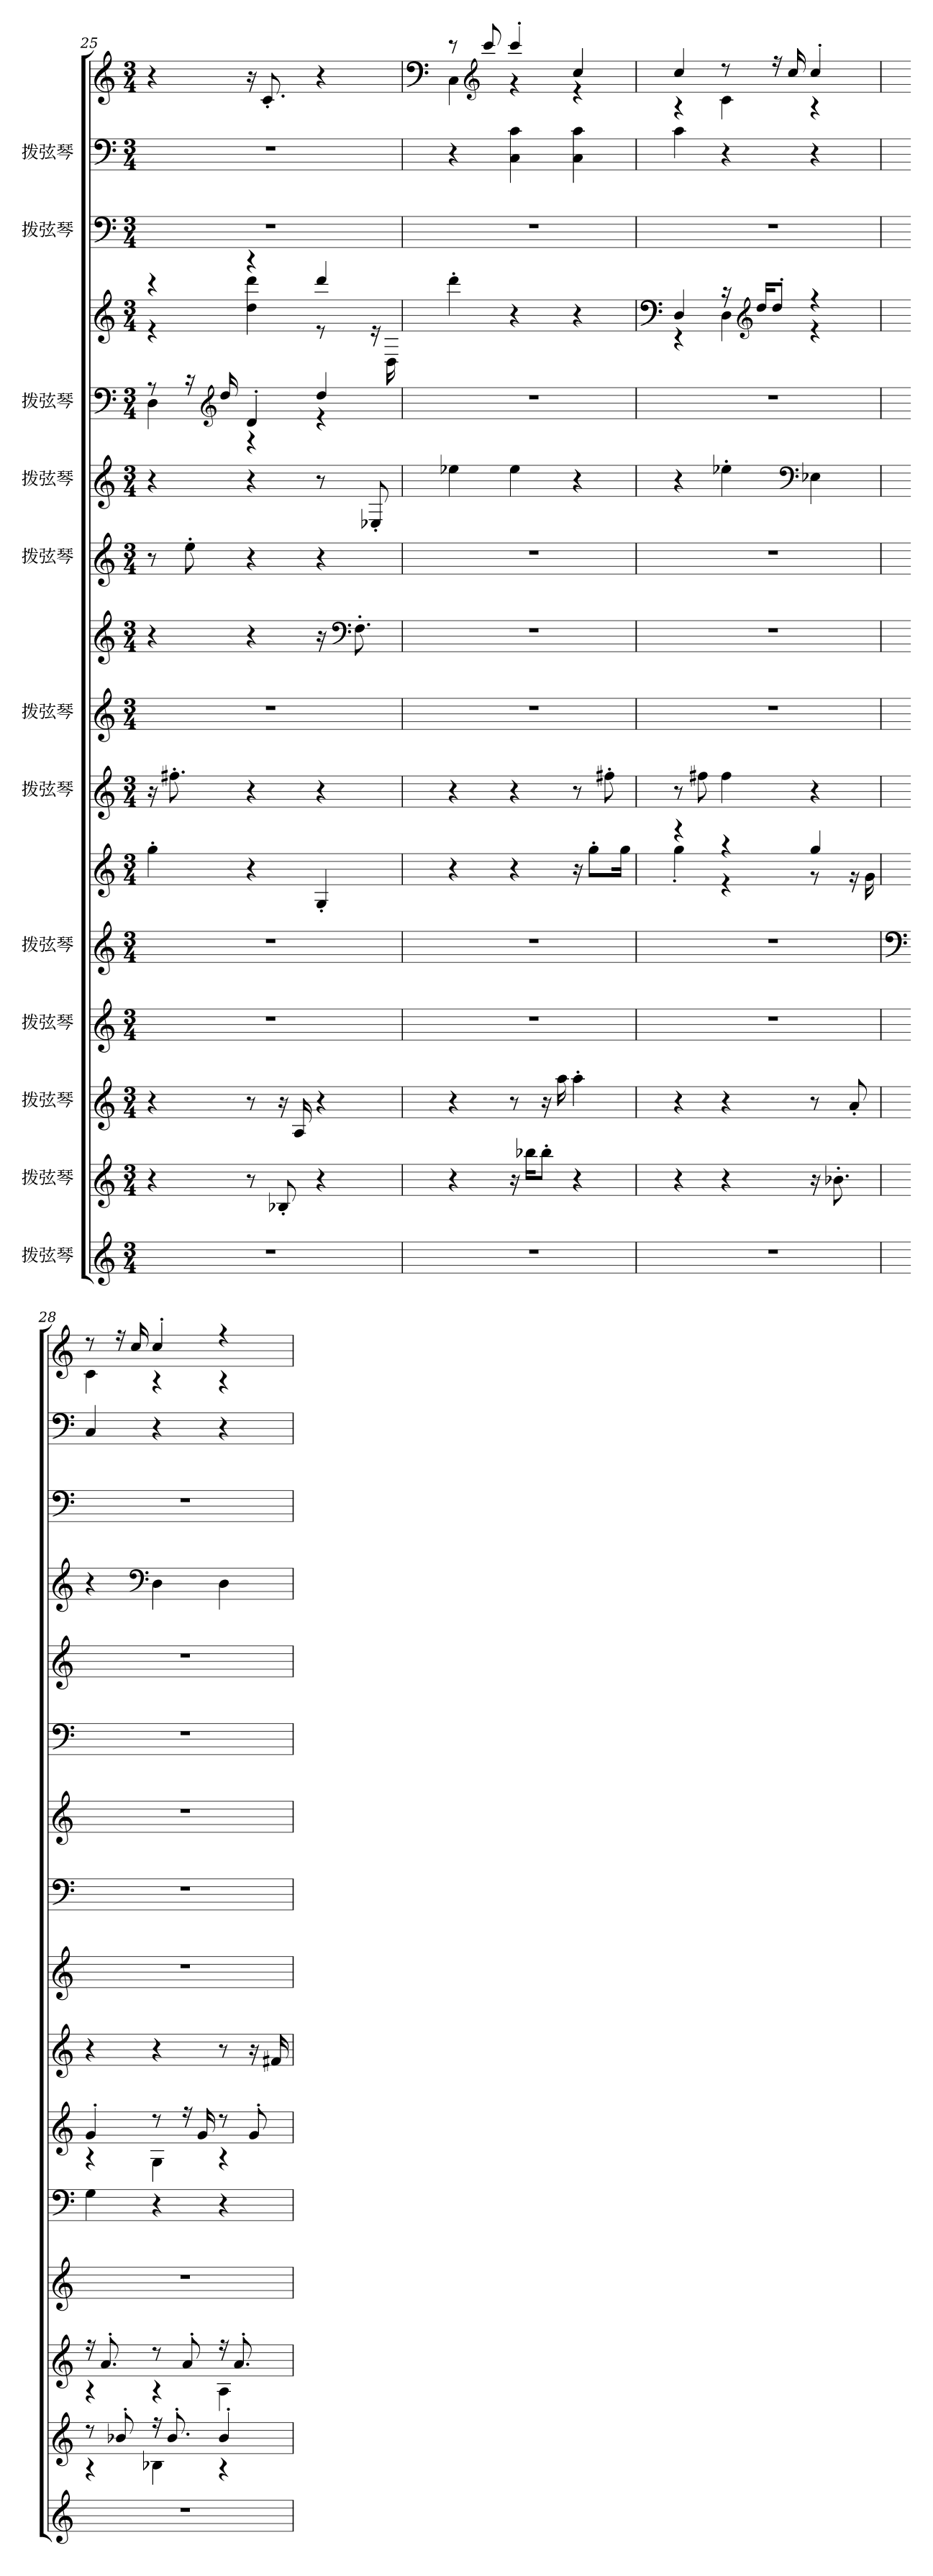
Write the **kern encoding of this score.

**kern	**kern	**kern	**kern	**kern	**kern	**kern	**kern	**kern	**kern	**kern	**kern	**kern	**kern	**kern	**kern
*part12	*part11	*part10	*part9	*part8	*part8	*part7	*part6	*part6	*part5	*part4	*part3	*part3	*part2	*part1	*part1
*staff16	*staff15	*staff14	*staff13	*staff12	*staff11	*staff10	*staff9	*staff8	*staff7	*staff6	*staff5	*staff4	*staff3	*staff2	*staff1
*I"拨弦琴	*I"拨弦琴	*I"拨弦琴	*I"拨弦琴	*I"拨弦琴	*	*I"拨弦琴	*I"拨弦琴	*	*I"拨弦琴	*I"拨弦琴	*I"拨弦琴	*	*I"拨弦琴	*I"拨弦琴	*
*clefG2	*clefG2	*clefG2	*clefG2	*clefG2	*clefG2	*clefG2	*clefG2	*clefG2	*clefG2	*clefG2	*clefF4	*clefG2	*clefF4	*clefF4	*clefG2
*k[]	*k[]	*k[]	*k[]	*k[]	*k[]	*k[]	*k[]	*k[]	*k[]	*k[]	*k[]	*k[]	*k[]	*k[]	*k[]
*M3/4	*M3/4	*M3/4	*M3/4	*M3/4	*M3/4	*M3/4	*M3/4	*M3/4	*M3/4	*M3/4	*M3/4	*M3/4	*M3/4	*M3/4	*M3/4
=25	=25	=25	=25	=25	=25	=25	=25	=25	=25	=25	=25	=25	=25	=25	=25
*	*	*	*	*	*	*	*	*	*	*	*^	*^	*	*	*
2.r	4r	4r	2.r	2.r	4gg'\	16r	2.r	4r	8r	4r	8r	4D\	4r	4r	2.r	2.r	4r
.	.	.	.	.	.	8.ff#X'\	.	.	.	.	.	.	.	.	.	.	.
.	.	.	.	.	.	.	.	.	8ee'\	.	16r	.	.	.	.	.	.
*	*	*	*	*	*	*	*	*	*	*	*clefG2	*	*	*	*	*	*
.	.	.	.	.	.	.	.	.	.	.	16dd/	.	.	.	.	.	.
.	8r	8r	.	.	4r	4r	.	4r	4r	4r	4d'/	4r	4r	4dd\ 4ddd\	.	.	16r
.	.	.	.	.	.	.	.	.	.	.	.	.	.	.	.	.	8.c'/
.	8B-X'/	16r	.	.	.	.	.	.	.	.	.	.	.	.	.	.	.
.	.	16A/	.	.	.	.	.	.	.	.	.	.	.	.	.	.	.
.	4r	4r	.	.	4G'/	4r	.	16r	4r	8r	4dd/	4r	4ddd/	8r	.	.	4r
*	*	*	*	*	*	*	*	*clefF4	*	*	*	*	*	*	*	*	*
.	.	.	.	.	.	.	.	8.F'\	.	.	.	.	.	.	.	.	.
.	.	.	.	.	.	.	.	.	.	8E-X'/	.	.	.	16r	.	.	.
.	.	.	.	.	.	.	.	.	.	.	.	.	.	16D\	.	.	.
*	*	*	*	*	*	*	*	*	*	*	*v	*v	*	*	*	*	*
*	*	*	*	*	*	*	*	*	*	*	*	*v	*v	*	*	*
!!LO:PB:g=z
=26	=26	=26	=26	=26	=26	=26	=26	=26	=26	=26	=26	=26	=26	=26	=26
*	*	*	*	*	*	*	*	*	*	*	*	*	*	*	*clefF4
*	*	*	*	*	*	*	*	*	*	*	*	*	*	*	*^
2.r	4r	4r	2.r	2.r	4r	4r	2.r	2.r	2.r	4ee-X\	2.r	4ddd'\	2.r	4r	8r	4C\
*	*	*	*	*	*	*	*	*	*	*	*	*	*	*	*clefG2	*
.	.	.	.	.	.	.	.	.	.	.	.	.	.	.	8ccc/	.
.	16r	8r	.	.	4r	4r	.	.	.	4ee-\	.	4r	.	4C\ 4c\	4ccc'/	4r
.	16bb-X\KL	.	.	.	.	.	.	.	.	.	.	.	.	.	.	.
.	8bb-'\J	16r	.	.	.	.	.	.	.	.	.	.	.	.	.	.
.	.	16aa\	.	.	.	.	.	.	.	.	.	.	.	.	.	.
.	4r	4aa'\	.	.	16r	8r	.	.	.	4r	.	4r	.	4C\ 4c\	4cc/	4r
.	.	.	.	.	8gg'\L	.	.	.	.	.	.	.	.	.	.	.
.	.	.	.	.	.	8ff#X'\	.	.	.	.	.	.	.	.	.	.
.	.	.	.	.	16gg\Jk	.	.	.	.	.	.	.	.	.	.	.
=27	=27	=27	=27	=27	=27	=27	=27	=27	=27	=27	=27	=27	=27	=27	=27	=27
*	*	*	*	*	*	*	*	*	*	*	*	*clefF4	*	*	*	*
*	*	*	*	*	*^	*	*	*	*	*	*	*^	*	*	*	*
2.r	4r	4r	2.r	2.r	4r	4gg'\	8r	2.r	2.r	2.r	4r	2.r	4D/	4r	2.r	4c\	4cc/	4r
.	.	.	.	.	.	.	8ff#X\	.	.	.	.	.	.	.	.	.	.	.
.	4r	4r	.	.	4r	4r	4ff#\	.	.	.	4ee-X'\	.	16r	4D\	.	4r	8r	4c\
*	*	*	*	*	*	*	*	*	*	*	*	*	*clefG2	*	*	*	*	*
.	.	.	.	.	.	.	.	.	.	.	.	.	16dd/KL	.	.	.	.	.
.	.	.	.	.	.	.	.	.	.	.	.	.	8dd'/J	.	.	.	16r	.
.	.	.	.	.	.	.	.	.	.	.	.	.	.	.	.	.	16cc/	.
*	*	*	*	*	*	*	*	*	*	*	*clefF4	*	*	*	*	*	*	*
.	16r	8r	.	.	4gg/	8r	4r	.	.	.	4E-X\	.	4r	4r	.	4r	4cc'/	4r
.	8.b-X'\	.	.	.	.	.	.	.	.	.	.	.	.	.	.	.	.	.
.	.	8a'/	.	.	.	16r	.	.	.	.	.	.	.	.	.	.	.	.
.	.	.	.	.	.	16g\	.	.	.	.	.	.	.	.	.	.	.	.
*	*	*	*	*	*	*	*	*	*	*	*	*	*v	*v	*	*	*	*
!!LO:PB:g=z	!!
=28	=28	=28	=28	=28	=28	=28	=28	=28	=28	=28	=28	=28	=28	=28	=28	=28	=28
*	*	*	*	*clefF4	*	*	*	*	*	*	*	*	*	*	*	*	*
*	*^	*^	*	*	*	*	*	*	*	*	*	*	*	*	*	*	*
2.r	8r	4r	16r	4r	2.r	4G\	4g'/	4r	4r	2.r	2.r	2.r	2.r	2.r	4r	2.r	4C/	8r	4c\
.	.	.	8.a'/	.	.	.	.	.	.	.	.	.	.	.	.	.	.	.	.
.	8b-X'/	.	.	.	.	.	.	.	.	.	.	.	.	.	.	.	.	16r	.
.	.	.	.	.	.	.	.	.	.	.	.	.	.	.	.	.	.	16cc/	.
*	*	*	*	*	*	*	*	*	*	*	*	*	*	*	*clefF4	*	*	*	*
.	16r	4B-X\	8r	4r	.	4r	8r	4G\	4r	.	.	.	.	.	4D\	.	4r	4cc'/	4r
.	8.b-'/	.	.	.	.	.	.	.	.	.	.	.	.	.	.	.	.	.	.
.	.	.	8a'/	.	.	.	16r	.	.	.	.	.	.	.	.	.	.	.	.
.	.	.	.	.	.	.	16g/	.	.	.	.	.	.	.	.	.	.	.	.
.	4b-'/	4r	16r	4A\	.	4r	8r	4r	8r	.	.	.	.	.	4D\	.	4r	4r	4r
.	.	.	8.a'/	.	.	.	.	.	.	.	.	.	.	.	.	.	.	.	.
.	.	.	.	.	.	.	8g'/	.	16r	.	.	.	.	.	.	.	.	.	.
.	.	.	.	.	.	.	.	.	16f#X/	.	.	.	.	.	.	.	.	.	.
*	*v	*v	*	*	*	*	*v	*v	*	*	*	*	*	*	*	*	*	*v	*v
*	*	*v	*v	*	*	*	*	*	*	*	*	*	*	*	*	*
=	=	=	=	=	=	=	=	=	=	=	=	=	=	=	=
*-	*-	*-	*-	*-	*-	*-	*-	*-	*-	*-	*-	*-	*-	*-	*-
